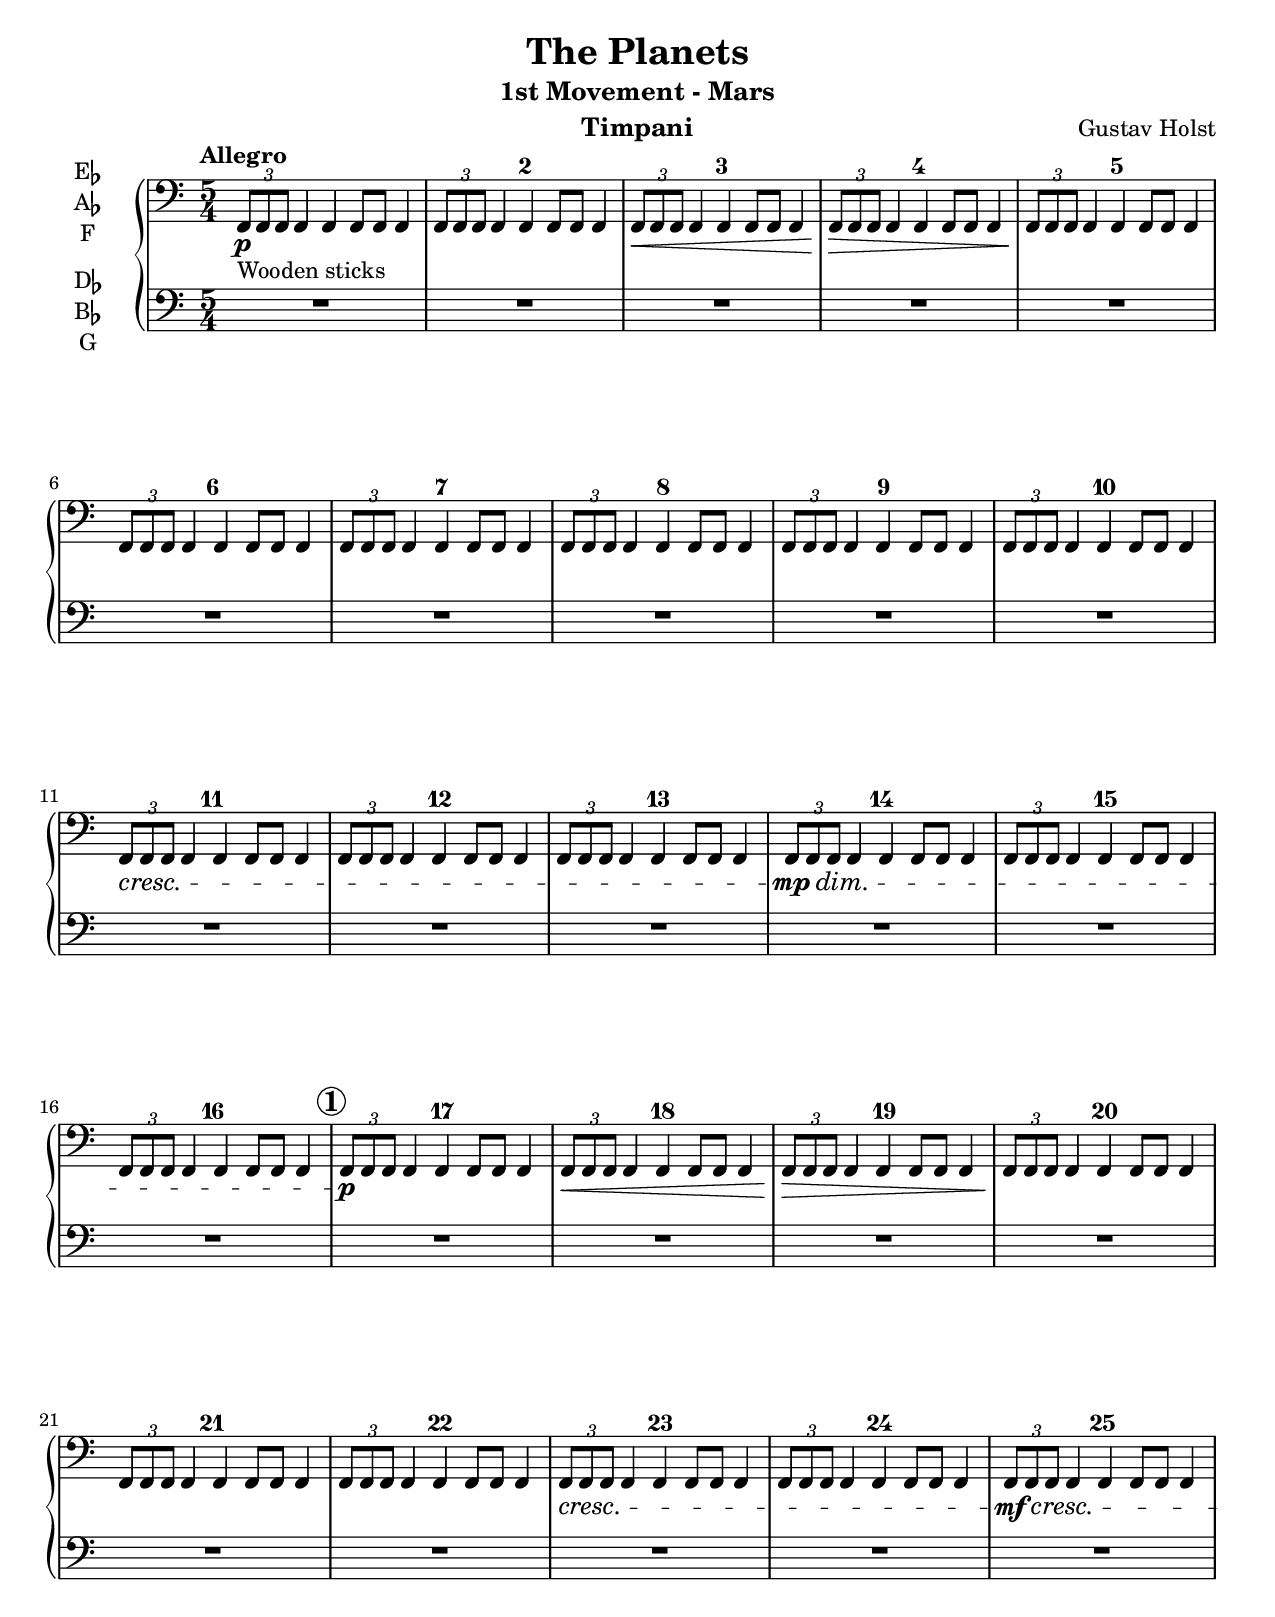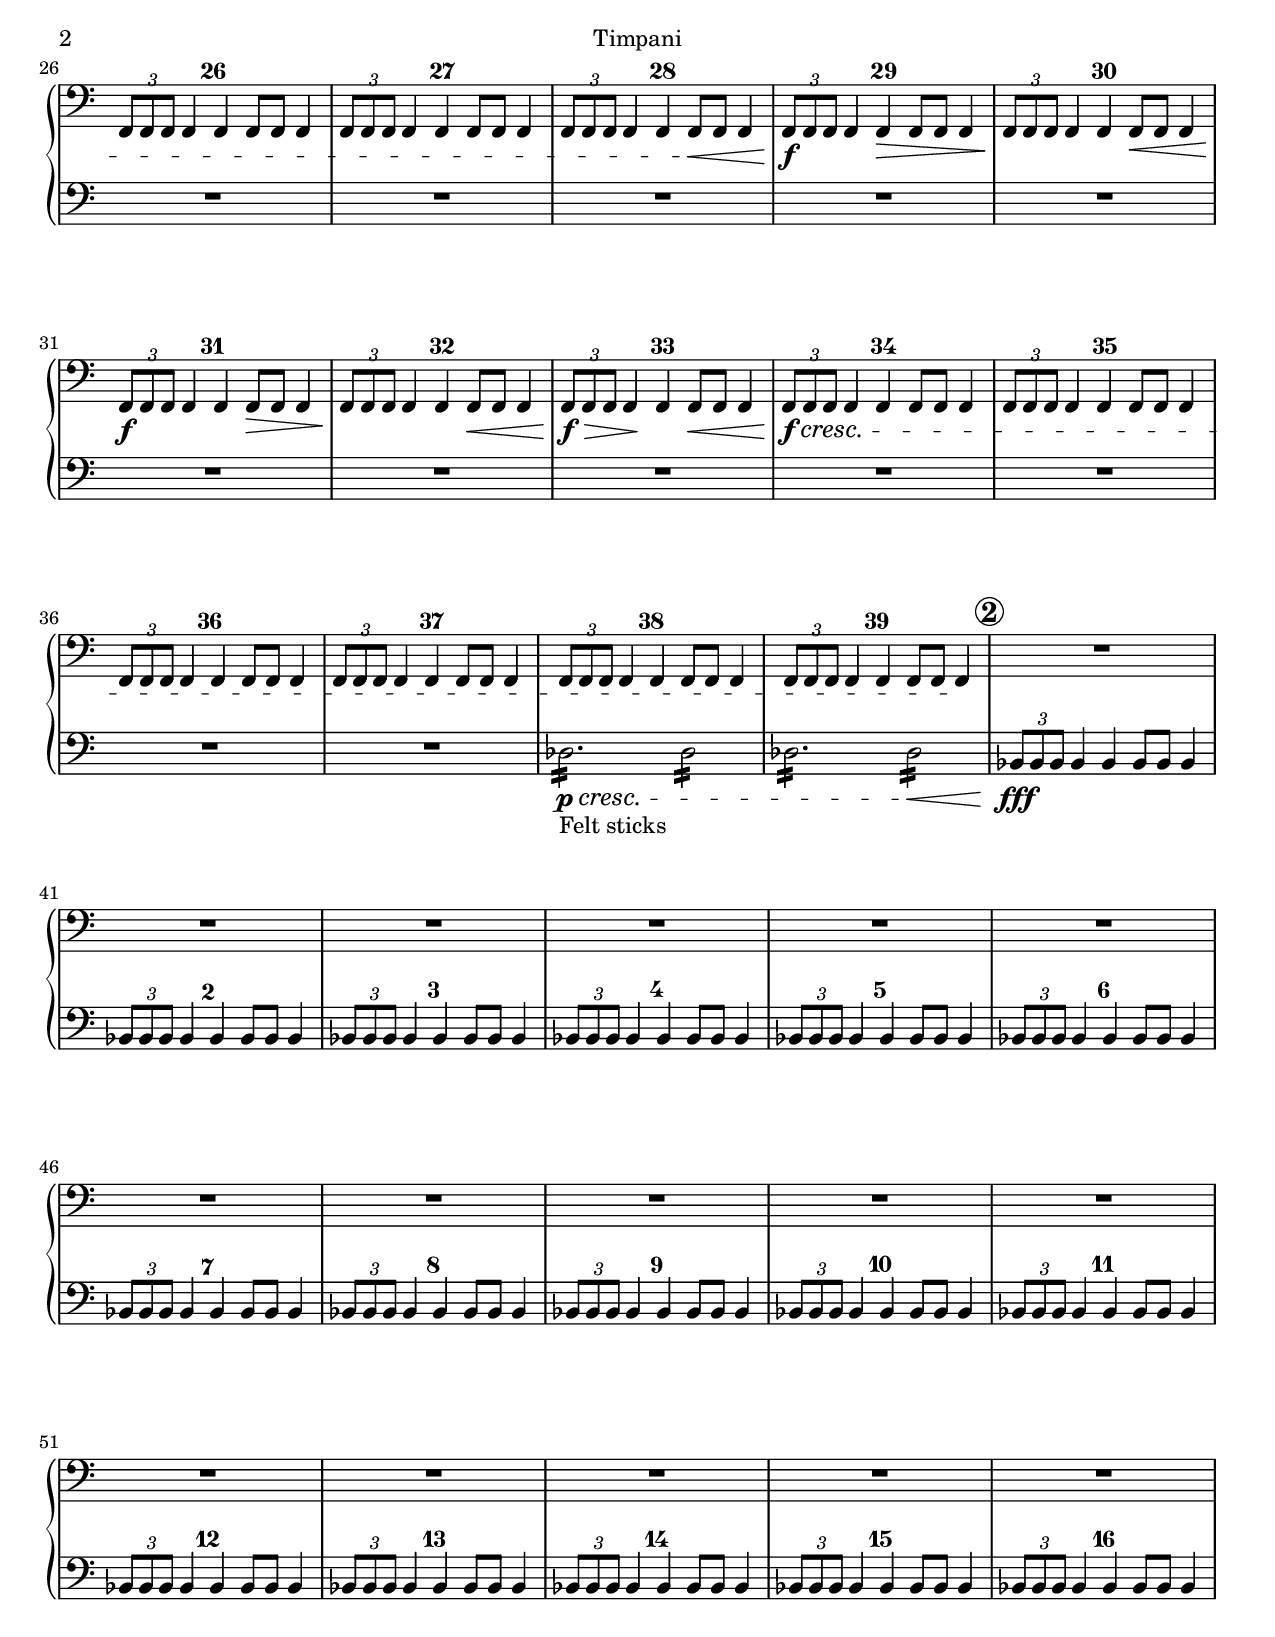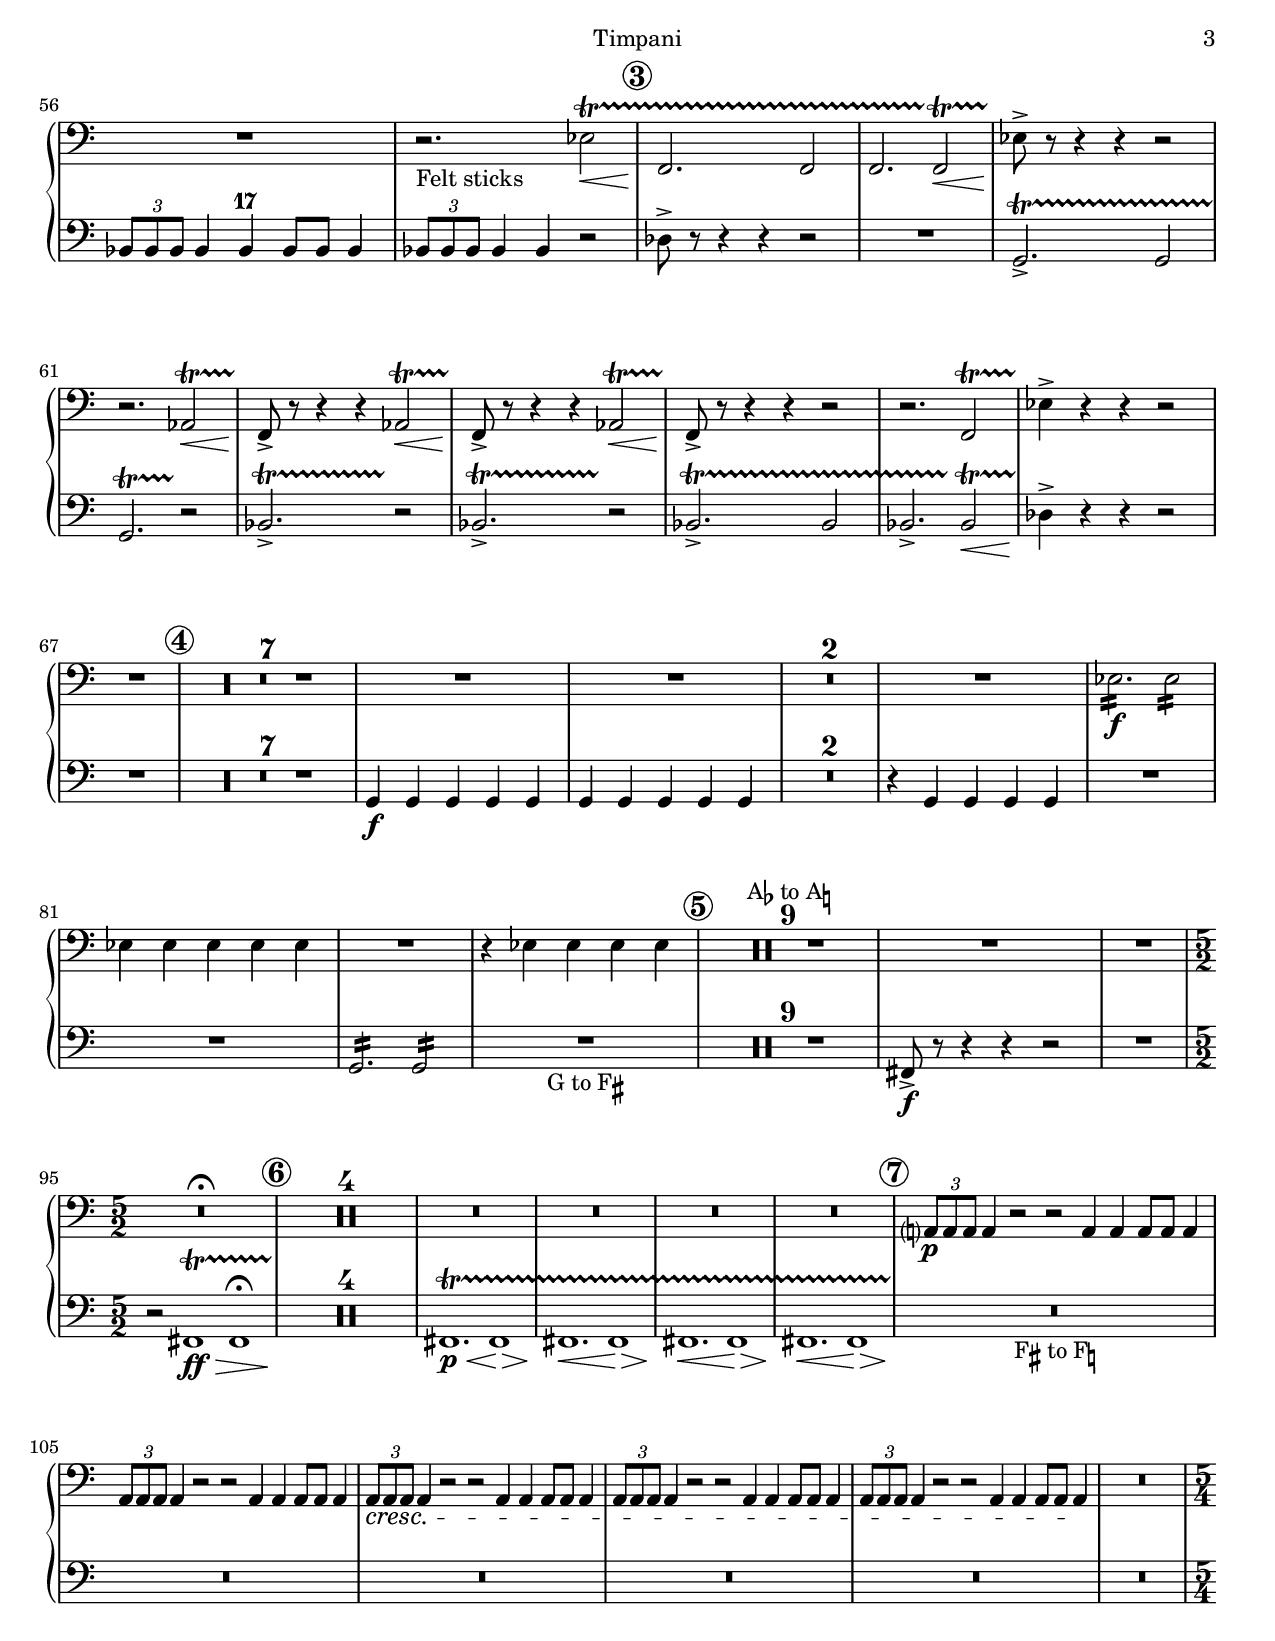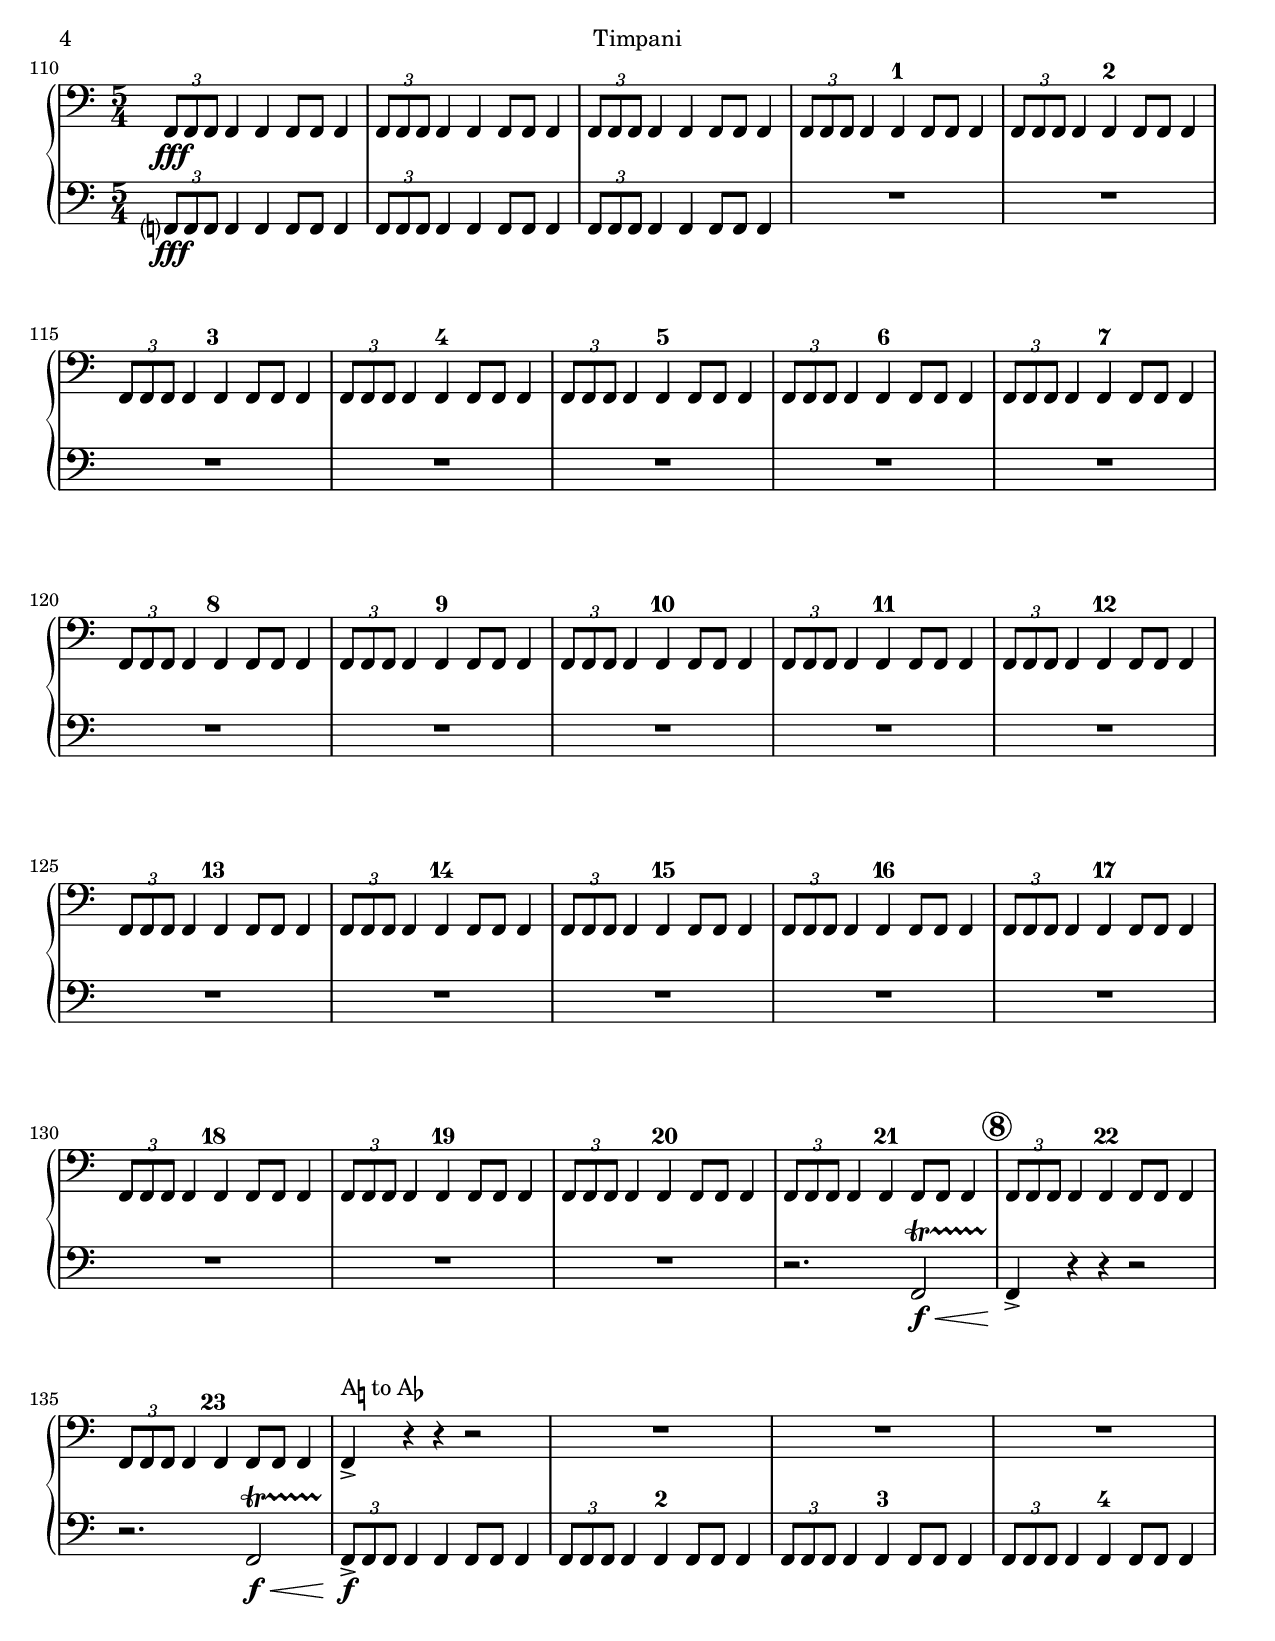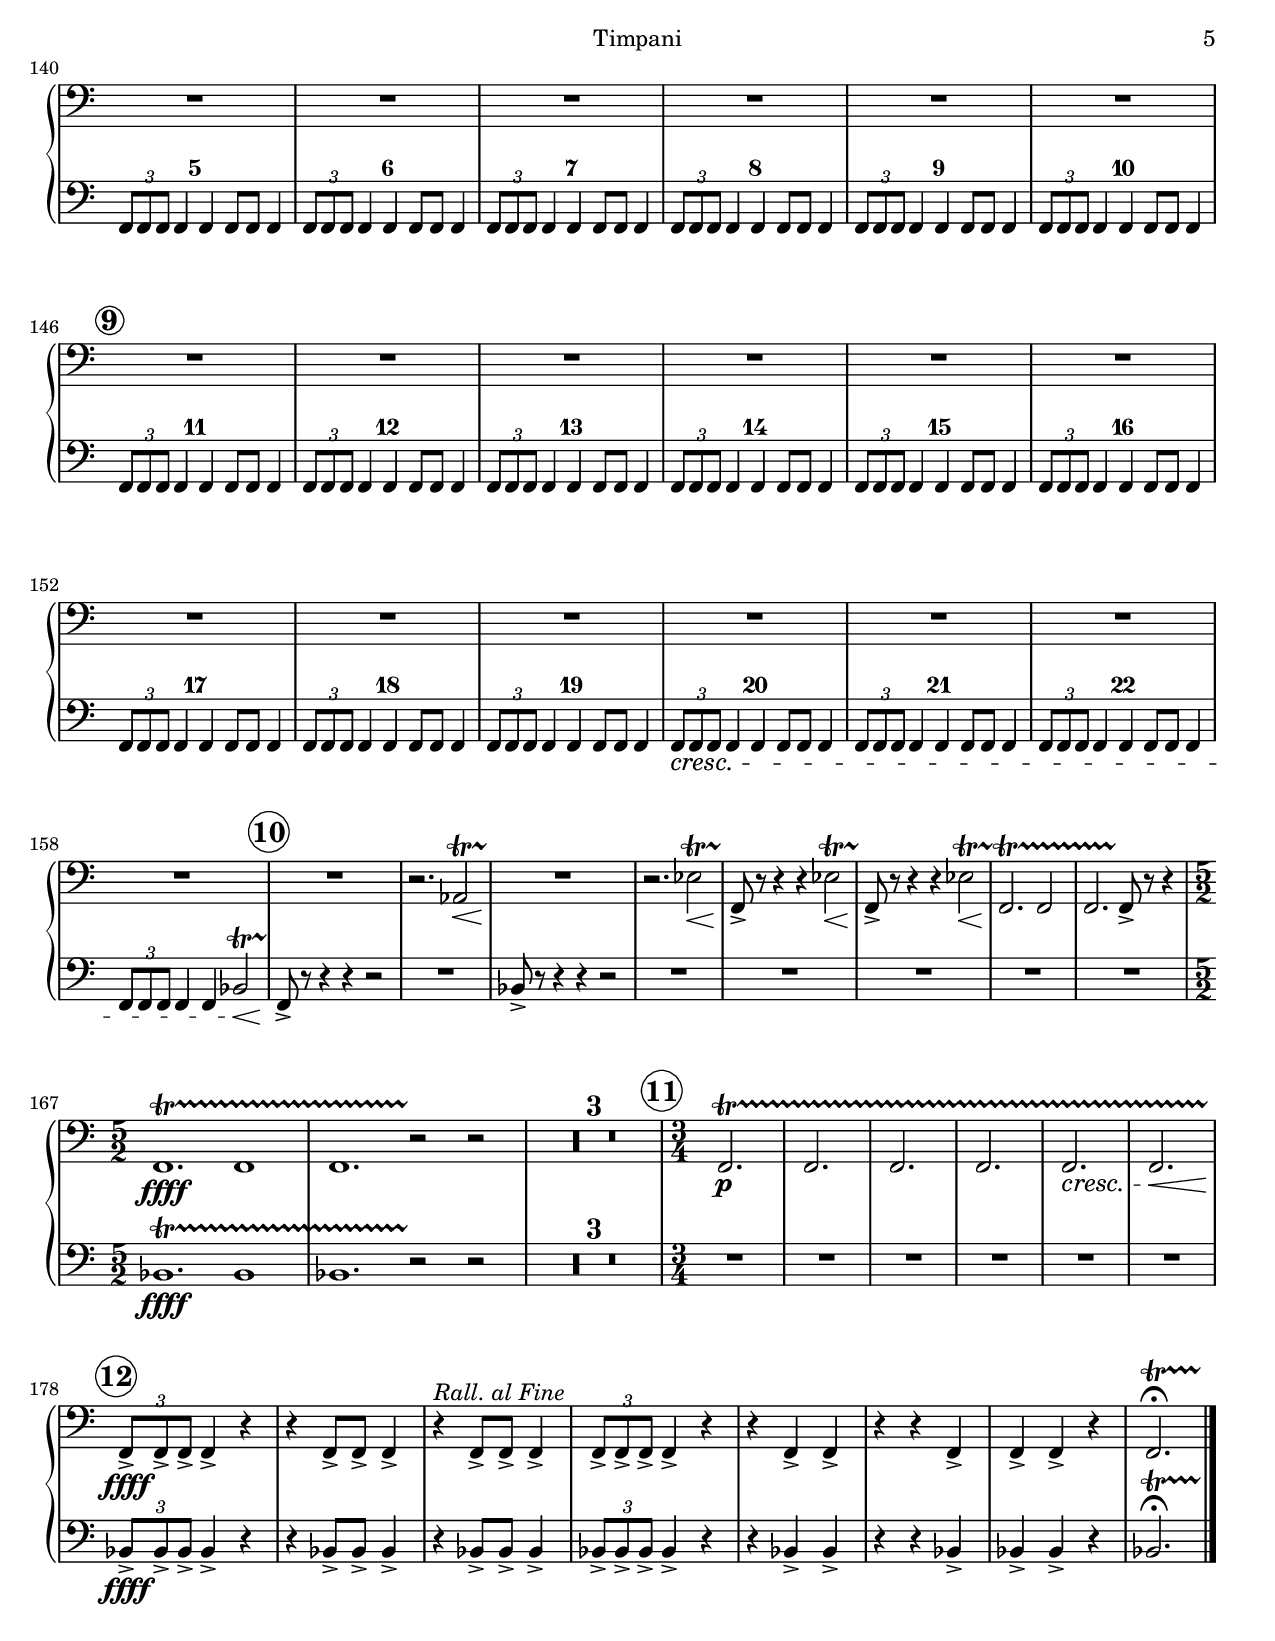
\version "2.18.2"


%%%%%%%%%%
% GLOBAL %
%%%%%%%%%%

\header
{
	title = "The Planets"
	subtitle = "1st Movement - Mars"
	composer = "Gustav Holst"
	%tagline = \markup { \column { \line { "Transcribed by Terry Hearst - Engraved using Lilypond" } } } 
	instrument = "Timpani"
}

global =
{
	\clef bass
	\time 5/4
	\tempo Allegro
	\compressFullBarRests
	
	\set Score.markFormatter = #format-mark-circle-numbers
}

\layout
{
	\context
	{
		% Enables the ability to count out the multi-measure repeats
		\Staff
		\consists #Measure_counter_engraver
	}
	\context
	{
		% Makes it so that I EXPLICITLY declare every single line and page break
		\Score
		\override NonMusicalPaperColumn.line-break-permission = ##f
		\override NonMusicalPaperColumn.page-break-permission = ##f
	}
}

#(set-default-paper-size "letter")
\pointAndClickOff

forcedBreaks =
{
	% First page
	\repeat unfold 5 { s1 * 5/4 * 5 \break }
	\pageBreak
	
	% Second page
	\repeat unfold 6 { s1 * 5/4 * 5 \break }
	\pageBreak
	
	% Third page
	s1 * 5/4 * 5 \break
	s1 * 5/4 * 6 \break
	s1 * 5/4 * 14 \break
	s1 * 5/4 * 14 \break
	s1 * 5/2 * 10 \break
	s1 * 5/2 * 5 \break
	\pageBreak
	
	% Fourth page
	\repeat unfold 6 { s1 * 5/4 * 5 \break }
	\pageBreak
	
	% Fifth page
	s1 * 5/4 * 6 \break
	s1 * 5/4 * 6 \break
	s1 * 5/4 * 6 \break
	s1 * 5/4 * 9 \break
	s1 * 5/2 * 5 s1 * 3/4 * 6 \break
	s1 * 3/4 * 8 \break
	\pageBreak
}


%%%%%%%%%%%%%%
% PLAYER ONE %
%%%%%%%%%%%%%%

playerOneNotes =
\relative c,
{
	\global
	\tuplet 3/2 { f8\p-"Wooden sticks" f f } f4 f f8 f f4 | % 1
	\override Staff.MeasureCounter.count-from = #2
	\startMeasureCount
	\tuplet 3/2 { f8 f f } f4 f f8 f f4 | % 2
	\tuplet 3/2 { f8\< f f } f4 f f8 f f4 | % 3
	\tuplet 3/2 { f8\> f f } f4 f f8 f f4 | % 4
	\tuplet 3/2 { f8\! f f } f4 f f8 f f4 | % 5
	\tuplet 3/2 { f8 f f } f4 f f8 f f4 | % 6
	\tuplet 3/2 { f8 f f } f4 f f8 f f4 | % 7
	\tuplet 3/2 { f8 f f } f4 f f8 f f4 | % 8
	\tuplet 3/2 { f8 f f } f4 f f8 f f4 | % 9
	\tuplet 3/2 { f8 f f } f4 f f8 f f4 | % 10
	\tuplet 3/2 { f8\cresc f f } f4 f f8 f f4 | % 11
	\tuplet 3/2 { f8 f f } f4 f f8 f f4 | % 12
	\tuplet 3/2 { f8 f f } f4 f f8 f f4 | % 13
	\tuplet 3/2 { f8\mp\dim f f } f4 f f8 f f4 | % 14
	\tuplet 3/2 { f8 f f } f4 f f8 f f4 | % 15
	\tuplet 3/2 { f8 f f } f4 f f8 f f4 | % 16
	
	%% 1 %%
	\mark \default
	
	\tuplet 3/2 { f8\p f f } f4 f f8 f f4 | % 17
	\tuplet 3/2 { f8\< f f } f4 f f8 f f4 | % 18
	\tuplet 3/2 { f8\> f f } f4 f f8 f f4 | % 19
	\tuplet 3/2 { f8\! f f } f4 f f8 f f4 | % 20
	\tuplet 3/2 { f8 f f } f4 f f8 f f4 | % 21
	\tuplet 3/2 { f8 f f } f4 f f8 f f4 | % 22
	\tuplet 3/2 { f8\cresc f f } f4 f f8 f f4 | % 23
	\tuplet 3/2 { f8 f f } f4 f f8 f f4 | % 24
	\tuplet 3/2 { f8\mf\cresc f f } f4 f f8 f f4 | % 25
	\tuplet 3/2 { f8 f f } f4 f f8 f f4 | % 26
	\tuplet 3/2 { f8 f f } f4 f f8 f f4 | % 27
	\tuplet 3/2 { f8 f f } f4 f f8\< f f4 | % 28
	\tuplet 3/2 { f8\f f f } f4 f\> f8 f f4 | % 29
	\tuplet 3/2 { f8\! f f } f4 f f8\< f f4 | % 30
	\tuplet 3/2 { f8\f f f } f4 f f8\> f f4 | % 31
	\tuplet 3/2 { f8\! f f } f4 f f8\< f f4 | % 32
	\tuplet 3/2 { f8\f\> f f } f4\! f f8\< f f4 | % 33
	\tuplet 3/2 { f8\f\cresc f f } f4 f f8 f f4 | % 34
	\tuplet 3/2 { f8 f f } f4 f f8 f f4 | % 35
	\tuplet 3/2 { f8 f f } f4 f f8 f f4 | % 36
	\tuplet 3/2 { f8 f f } f4 f f8 f f4 | % 37
	\tuplet 3/2 { f8 f f } f4 f f8 f f4 | % 38
	\tuplet 3/2 { f8 f f } f4 f f8 f f4\! | % 39
	\stopMeasureCount
	
	%% 2 %%
	\mark \default
	
	R1 * 5/4 * 17 | % 40-56
	
	r2.-"Felt sticks" es'2\<\startTrillSpan | % 57
	
	%% 3 %%
	\mark \default
	
	f,2.\! f2 | % 58
	f2. f2\<\startTrillSpan | % 59
	es'8->\!\stopTrillSpan r r4 r r2 | % 60
	r2. as,2\<\startTrillSpan | % 61
	f8->\!\stopTrillSpan r r4 r as2\<\startTrillSpan | % 62
	f8->\!\stopTrillSpan r r4 r as2\<\startTrillSpan | % 63
	f8->\!\stopTrillSpan r r4 r r2 | % 64
	r2. f2\startTrillSpan | % 65
	es'4->\!\stopTrillSpan r r r2 | % 66
	R1 * 5/4 | % 67
	
	%% 4 %%
	\mark \default
	
	R1 * 5/4 * 12 | % 68-79
	es2.:16\f es2: | % 80
	es4 es es es es | % 81
	R1 * 5/4 | % 82
	r4 es es es es | % 83
	
	%% 5 %%
	\mark \default
	
	R1 * 5/4 * 11^\markup { \concat { A \flat } to \concat { A \natural } } | % 84-94
	\time 5/2
	R1 * 5/2^\markup \fermata | % 95
	
	%% 6 %%
	\mark \default
	
	R1 * 5/2 * 8 | % 96-103
	
	%% 7 %%
	\mark \default
	
	\tuplet 3/2 { a,?8\p a a } a4 r2 r a4 a a8 a a4 | % 104
	\tuplet 3/2 { a8 a a } a4 r2 r a4 a a8 a a4 | % 105
	\tuplet 3/2 { a8\cresc a a } a4 r2 r a4 a a8 a a4 | % 106
	\tuplet 3/2 { a8 a a } a4 r2 r a4 a a8 a a4 | % 107
	\tuplet 3/2 { a8 a a } a4 r2 r a4 a a8 a a4\! | % 108
	R1 * 5/2 | % 109
	\time 5/4
	\tuplet 3/2 { f8\fff f f } f4 f f8 f f4 | % 110
	\tuplet 3/2 { f8 f f } f4 f f8 f f4 | % 111
	\tuplet 3/2 { f8 f f } f4 f f8 f f4 | % 112
	\override Staff.MeasureCounter.count-from = #1
	\startMeasureCount
	\tuplet 3/2 { f8 f f } f4 f f8 f f4 | % 113
	\tuplet 3/2 { f8 f f } f4 f f8 f f4 | % 114
	\tuplet 3/2 { f8 f f } f4 f f8 f f4 | % 115
	\tuplet 3/2 { f8 f f } f4 f f8 f f4 | % 116
	\tuplet 3/2 { f8 f f } f4 f f8 f f4 | % 117
	\tuplet 3/2 { f8 f f } f4 f f8 f f4 | % 118
	\tuplet 3/2 { f8 f f } f4 f f8 f f4 | % 119
	\tuplet 3/2 { f8 f f } f4 f f8 f f4 | % 120
	\tuplet 3/2 { f8 f f } f4 f f8 f f4 | % 121
	\tuplet 3/2 { f8 f f } f4 f f8 f f4 | % 122
	\tuplet 3/2 { f8 f f } f4 f f8 f f4 | % 123
	\tuplet 3/2 { f8 f f } f4 f f8 f f4 | % 124
	\tuplet 3/2 { f8 f f } f4 f f8 f f4 | % 125
	\tuplet 3/2 { f8 f f } f4 f f8 f f4 | % 126
	\tuplet 3/2 { f8 f f } f4 f f8 f f4 | % 127
	\tuplet 3/2 { f8 f f } f4 f f8 f f4 | % 128
	\tuplet 3/2 { f8 f f } f4 f f8 f f4 | % 129
	\tuplet 3/2 { f8 f f } f4 f f8 f f4 | % 130
	\tuplet 3/2 { f8 f f } f4 f f8 f f4 | % 131
	\tuplet 3/2 { f8 f f } f4 f f8 f f4 | % 132
	\tuplet 3/2 { f8 f f } f4 f f8 f f4 | % 133
	
	%% 8 %%
	\mark \default
	
	\tuplet 3/2 { f8 f f } f4 f f8 f f4 | % 134
	\tuplet 3/2 { f8 f f } f4 f f8 f f4 | % 135
	\stopMeasureCount
	f->^\markup { \concat { A \natural } to \concat { A \flat } } r r r2 | % 136
	R1 * 5/4 * 9 | % 137-145
	
	%% 9 %%
	\mark \default
	
	R1 * 5/4 * 13 | % 146 - 158
	
	%% 10 %%
	\mark \default
	
	R1 * 5/4 | % 159
	r2. as2\<\startTrillSpan | % 160
	R1 * 5/4\!\stopTrillSpan | % 161
	r2. es'2\<\startTrillSpan | % 162
	f,8->\!\stopTrillSpan r r4 r es'2\<\startTrillSpan | % 163
	f,8->\!\stopTrillSpan r r4 r es'2\<\startTrillSpan | % 164
	f,2.\!\startTrillSpan f2 | % 165
	f2. f8->\stopTrillSpan r r4 | % 166
	\time 5/2
	f1.\ffff\startTrillSpan f1 | % 167
	f1. r2\stopTrillSpan r | % 168
	R1 * 5/2 * 3 | % 169-171
	
	%% 11 %%
	\mark \default
	
	\time 3/4
	f2.\p\startTrillSpan | % 172
	f | % 173
	f | % 174
	f | % 175
	f\cresc | % 176
	f\< | % 177
	
	%% 12 %%
	\mark \default
	
	\tuplet 3/2 { f8->\ffff\stopTrillSpan f-> f-> } f4-> r | % 178
	r f8-> f-> f4-> | % 179
	r^\markup \italic "Rall. al Fine" f8-> f-> f4-> | % 180
	\tuplet 3/2 { f8-> f-> f-> } f4-> r | % 181
	r f-> f-> | % 182
	r r f-> | % 183
	f-> f-> r | % 184
	f2.\startTrillSpan\fermata | % 185
	
	\bar "|."
}


%%%%%%%%%%%%%%
% PLAYER TWO %
%%%%%%%%%%%%%%

playerTwoNotes =
\relative c
{
	\global
	R1 * 5/4 * 16 | % 1-16
	
	%% 1 %%
	
	R1 * 5/4 * 21 | % 16-37
	des2.:16\p\cresc-"Felt sticks" des2: | % 38
	des2.: des2:\< | % 39
	
	%% 2 %%
	
	\tuplet 3/2 { bes8\fff bes bes } bes4 bes bes8 bes bes4 | % 40
	\override Staff.MeasureCounter.count-from = #2
	\startMeasureCount
	\repeat unfold 16 { \tuplet 3/2 { bes8 bes bes } bes4 bes bes8 bes bes4 } | % 41-56
	\stopMeasureCount
	\tuplet 3/2 { bes8 bes bes } bes4 bes r2 | % 57
	
	%% 3 %%
	
	des8-> r8 r4 r4 r2 | % 58
	R1 * 5/4 | % 59
	g,2.->\startTrillSpan g2 | % 60
	g2. r2\stopTrillSpan | % 61
	bes2.->\startTrillSpan r2\stopTrillSpan | % 62
	bes2.->\startTrillSpan r2\stopTrillSpan | % 63
	bes2.->\startTrillSpan bes2 | % 64
	bes2.-> bes2\<\startTrillSpan | % 65
	des4->\!\stopTrillSpan r r r2 | % 66
	R1 * 5/4 | % 67
	
	%% 4 %%
	
	R1 * 5/4 * 7 | % 68-74
	g,4\f g g g g | % 75
	g g g g g | % 76
	R1 * 5/4 * 2 | % 77-78
	r4 g g g g | % 79
	R1 * 5/4 * 2 | % 80-81
	g2.: g2: | % 82
	R1 * 5/4_\markup { G to \concat { F \sharp } } | % 83
	
	%% 5 %%
	
	R1 * 5/4 * 9 | % 84-92
	fis8->\f r r4 r r2 | % 93
	R1 * 5/4 | % 94
	\time 5/2
	r2 fis1\ff\>\startTrillSpan fis\fermata
	
	%% 6 %%
	
	R1 * 5/2 * 4\!\stopTrillSpan | % 96-99
	fis1.\p\<\startTrillSpan fis1\> | % 100
	fis1.\< fis1\> | % 101
	fis1.\< fis1\> | % 102
	fis1.\< fis1\> | % 103
	
	%% 7 %%
	
	R1 * 5/2 * 6\!\stopTrillSpan_\markup { \concat { F \sharp } to \concat { F \natural } } | % 104-109
	\time 5/4
	\tuplet 3/2 { f?8\fff f f } f4 f f8 f f4 | % 110
	\tuplet 3/2 { f8 f f } f4 f f8 f f4 | % 111
	\tuplet 3/2 { f8 f f } f4 f f8 f f4 | % 112
	R1 * 5/4 * 20 | % 113-132
	r2. f2\f\<\startTrillSpan | % 133
	
	%% 8 %%
	
	f4->\!\stopTrillSpan r r r2 | % 134
	r2. f2\f\<\startTrillSpan | % 135
	\tuplet 3/2 { f8->\f\stopTrillSpan f f } f4 f f8 f f4 | % 136
	\override Staff.MeasureCounter.count-from = #2
	\startMeasureCount
	\tuplet 3/2 { f8 f f } f4 f f8 f f4 | % 137
	\tuplet 3/2 { f8 f f } f4 f f8 f f4 | % 138
	\tuplet 3/2 { f8 f f } f4 f f8 f f4 | % 139
	\tuplet 3/2 { f8 f f } f4 f f8 f f4 | % 140
	\tuplet 3/2 { f8 f f } f4 f f8 f f4 | % 141
	\tuplet 3/2 { f8 f f } f4 f f8 f f4 | % 142
	\tuplet 3/2 { f8 f f } f4 f f8 f f4 | % 143
	\tuplet 3/2 { f8 f f } f4 f f8 f f4 | % 144
	\tuplet 3/2 { f8 f f } f4 f f8 f f4 | % 145
	
	%% 9 %%
	
	\tuplet 3/2 { f8 f f } f4 f f8 f f4 | % 146
	\tuplet 3/2 { f8 f f } f4 f f8 f f4 | % 147
	\tuplet 3/2 { f8 f f } f4 f f8 f f4 | % 148
	\tuplet 3/2 { f8 f f } f4 f f8 f f4 | % 149
	\tuplet 3/2 { f8 f f } f4 f f8 f f4 | % 150
	\tuplet 3/2 { f8 f f } f4 f f8 f f4 | % 151
	\tuplet 3/2 { f8 f f } f4 f f8 f f4 | % 152
	\tuplet 3/2 { f8 f f } f4 f f8 f f4 | % 153
	\tuplet 3/2 { f8 f f } f4 f f8 f f4 | % 154
	\tuplet 3/2 { f8\cresc f f } f4 f f8 f f4 | % 155
	\tuplet 3/2 { f8 f f } f4 f f8 f f4 | % 156
	\tuplet 3/2 { f8 f f } f4 f f8 f f4 | % 157
	\stopMeasureCount
	\tuplet 3/2 { f8 f f } f4 f bes2\<\startTrillSpan | % 158
	
	%% 10 %%
	
	f8->\!\stopTrillSpan r r4 r r2 | % 159
	R1 * 5/4 | % 160
	bes8-> r r4 r r2 | % 161
	R1 * 5/4 * 5 | % 162-166
	\time 5/2
	bes1.\ffff\startTrillSpan bes1 | % 167
	bes1. r2\stopTrillSpan r | % 168
	R1 * 5/2 * 3 | % 169-171
	
	%% 11 %%
	
	\time 3/4
	R1 * 3/4 * 6 | % 172-177
	
	%% 12 %%
	
	\tuplet 3/2 { bes8->\ffff\stopTrillSpan bes-> bes-> } bes4-> r | % 178
	r bes8-> bes-> bes4-> | % 179
	r bes8-> bes-> bes4-> | % 180
	\tuplet 3/2 { bes8-> bes-> bes-> } bes4-> r | % 181
	r bes-> bes-> | % 182
	r r bes-> | % 183
	bes-> bes-> r | % 184
	bes2.\startTrillSpan\fermata | % 185
}


%%%%%%%%%
% SCORE %
%%%%%%%%%

\score
{
	\new PianoStaff
	<<
		\new Staff \with { instrumentName = \markup \center-column { \concat { E \flat } \concat { A \flat } F } }
		<<
			\playerOneNotes
			\forcedBreaks
		>>
		\new Staff \with { instrumentName = \markup \center-column { \concat { D \flat } \concat { B \flat } G } }
		<<
			\playerTwoNotes
		>>
	>>
}
